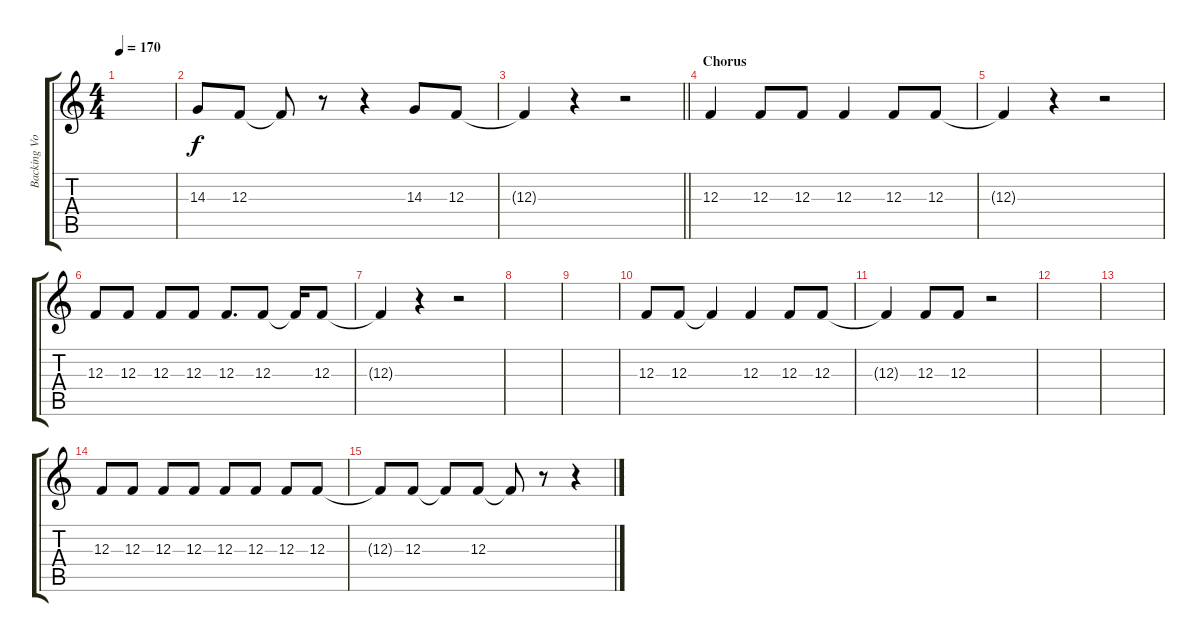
\track ("Backing Vocals" "Backing Vo") {instrument sopranosax}
\staff {score tabs}
\tuning (D4 A3 F3 C3 G2 D2) {hide}
\ts (4 4)
\tempo 170
\clef g2
\ks c
|
14.3.8 12.3.8 12.3{t}.8 r.8 r.4 14.3.8 12.3.8 |
\barLineRight lightlight
12.3{t}.4 r.4 r.2 |
\section ("" "Chorus")
12.3.4 12.3.8 12.3.8 12.3.4 12.3.8 12.3.8 |
12.3{t}.4 r.4 r.2 |
12.3.8 12.3.8 12.3.8 12.3.8 12.3.8{d} 12.3.8 12.3{t}.16 12.3.8 |
12.3{t}.4 r.4 r.2 |
|
|
12.3.8 12.3.8 12.3{t}.4 12.3.4 12.3.8 12.3.8 |
12.3{t}.4 12.3.8 12.3.8 r.2 |
|
|
12.3.8 12.3.8 12.3.8 12.3.8 12.3.8 12.3.8 12.3.8 12.3.8 |
12.3{t}.8 12.3.8 12.3{t}.8 12.3.8 12.3{t}.8 r.8 r.4
